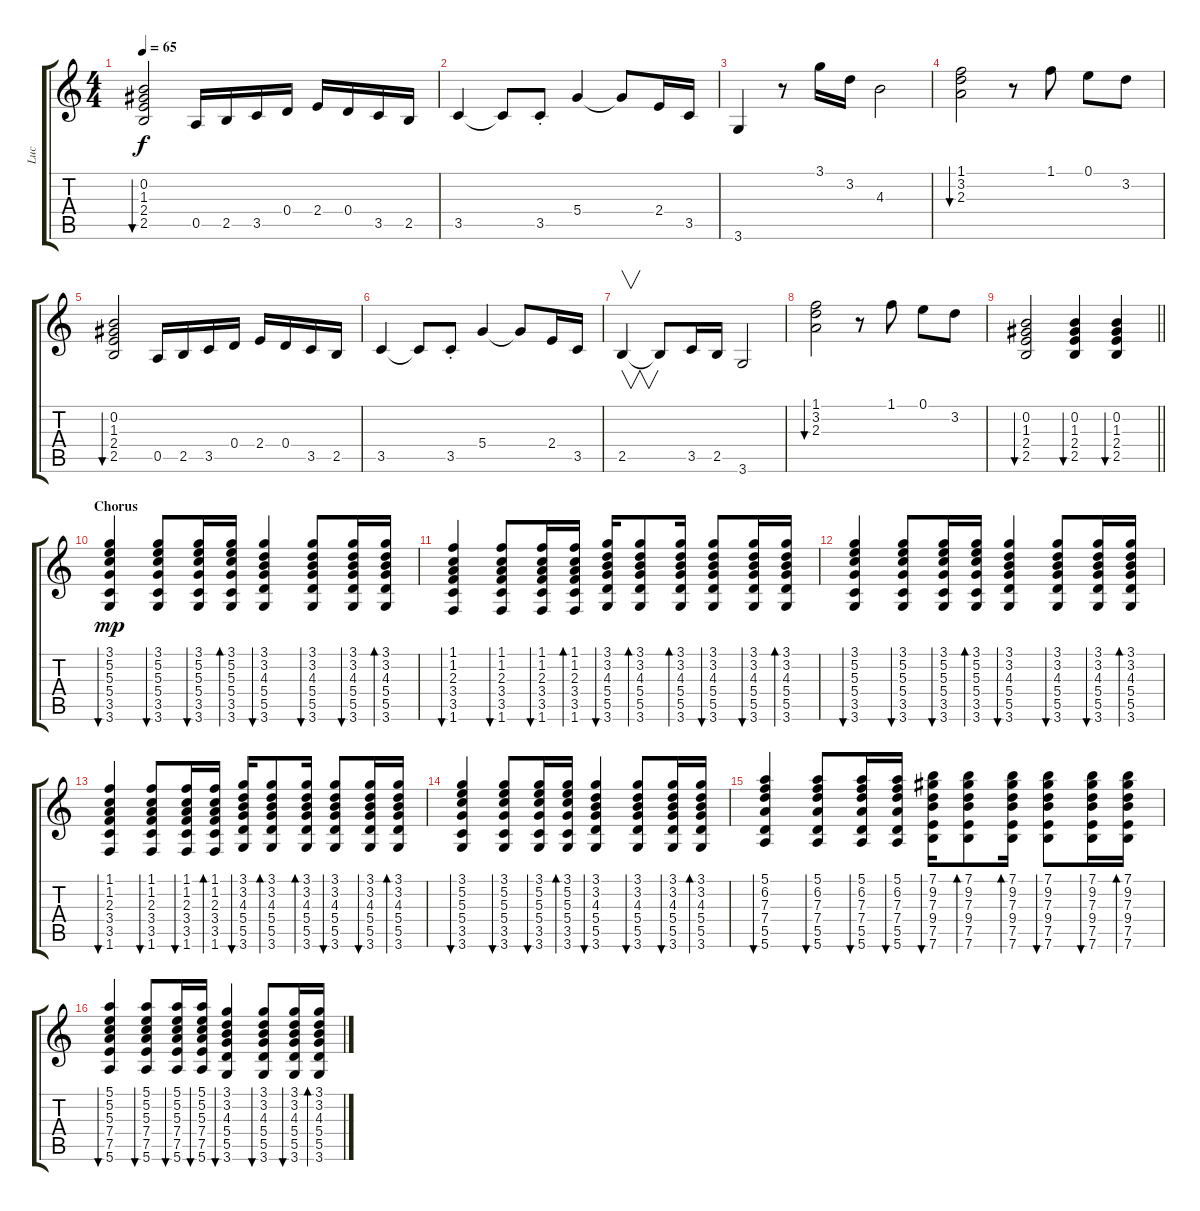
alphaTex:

\track ("Luc" "Luc") {instrument distortionguitar}
\staff {score tabs}
\tuning (E4 B3 G3 D3 A2 E2) {hide}
\ts (4 4)
\tempo 65
\clef g2
\ks c
(0.2 1.3 2.4 2.5).2{bu 60 dy f} 0.5.16 2.5.16 3.5.16 0.4.16 2.4.16 0.4.16 3.5.16 2.5.16 |
3.5.4 3.5{t}.8 3.5{st}.8 5.4.4 5.4{t}.8 2.4.16 3.5.16 |
3.6.4 r.8 3.1.16 3.2.16 4.3.2 |
(1.1 3.2 2.3).2{bu 60} r.8 1.1.8 0.1.8 3.2.8 |
(0.2 1.3 2.4 2.5).2{bu 60} 0.5.16 2.5.16 3.5.16 0.4.16 2.4.16 0.4.16 3.5.16 2.5.16 |
3.5.4 3.5{t}.8 3.5{st}.8 5.4.4 5.4{t}.8 2.4.16 3.5.16 |
2.5.4{v} 2.5{t}.8 3.5.16 2.5.16 3.6.2 |
(1.1 3.2 2.3).2{bu 60} r.8 1.1.8 0.1.8 3.2.8 |
\barLineRight lightlight
(0.2 1.3 2.4 2.5).2{bu 60} (0.2 1.3 2.4 2.5).4{bu 60} (0.2 1.3 2.4 2.5).4{bu 60} |
\section ("" "Chorus")
(3.1 5.2 5.3 5.4 3.5 3.6).4{bu 30 dy mp} (3.1 5.2 5.3 5.4 3.5 3.6).8{bu 30} (3.1 5.2 5.3 5.4 3.5 3.6).16{bu 30} (3.1 5.2 5.3 5.4 3.5 3.6).16{bd 30} (3.1 3.2 4.3 5.4 5.5 3.6).4{bu 30} (3.1 3.2 4.3 5.4 5.5 3.6).8{bu 30} (3.1 3.2 4.3 5.4 5.5 3.6).16{bu 30} (3.1 3.2 4.3 5.4 5.5 3.6).16{bd 30} |
(1.1 1.2 2.3 3.4 3.5 1.6).4{bu 30} (1.1 1.2 2.3 3.4 3.5 1.6).8{bu 30} (1.1 1.2 2.3 3.4 3.5 1.6).16{bu 30} (1.1 1.2 2.3 3.4 3.5 1.6).16{bd 30} (3.1 3.2 4.3 5.4 5.5 3.6).16{bu 30} (3.1 3.2 4.3 5.4 5.5 3.6).8{bd 30} (3.1 3.2 4.3 5.4 5.5 3.6).16{bd 30} (3.1 3.2 4.3 5.4 5.5 3.6).8{bu 30} (3.1 3.2 4.3 5.4 5.5 3.6).16{bu 30} (3.1 3.2 4.3 5.4 5.5 3.6).16{bd 30} |
(3.1 5.2 5.3 5.4 3.5 3.6).4{bu 30} (3.1 5.2 5.3 5.4 3.5 3.6).8{bu 30} (3.1 5.2 5.3 5.4 3.5 3.6).16{bu 30} (3.1 5.2 5.3 5.4 3.5 3.6).16{bd 30} (3.1 3.2 4.3 5.4 5.5 3.6).4{bu 30} (3.1 3.2 4.3 5.4 5.5 3.6).8{bu 30} (3.1 3.2 4.3 5.4 5.5 3.6).16{bu 30} (3.1 3.2 4.3 5.4 5.5 3.6).16{bd 30} |
(1.1 1.2 2.3 3.4 3.5 1.6).4{bu 30} (1.1 1.2 2.3 3.4 3.5 1.6).8{bu 30} (1.1 1.2 2.3 3.4 3.5 1.6).16{bu 30} (1.1 1.2 2.3 3.4 3.5 1.6).16{bd 30} (3.1 3.2 4.3 5.4 5.5 3.6).16{bu 30} (3.1 3.2 4.3 5.4 5.5 3.6).8{bd 30} (3.1 3.2 4.3 5.4 5.5 3.6).16{bd 30} (3.1 3.2 4.3 5.4 5.5 3.6).8{bu 30} (3.1 3.2 4.3 5.4 5.5 3.6).16{bu 30} (3.1 3.2 4.3 5.4 5.5 3.6).16{bd 30} |
(3.1 5.2 5.3 5.4 3.5 3.6).4{bu 30} (3.1 5.2 5.3 5.4 3.5 3.6).8{bu 30} (3.1 5.2 5.3 5.4 3.5 3.6).16{bu 30} (3.1 5.2 5.3 5.4 3.5 3.6).16{bd 30} (3.1 3.2 4.3 5.4 5.5 3.6).4{bu 30} (3.1 3.2 4.3 5.4 5.5 3.6).8{bu 30} (3.1 3.2 4.3 5.4 5.5 3.6).16{bu 30} (3.1 3.2 4.3 5.4 5.5 3.6).16{bd 30} |
(5.1 6.2 7.3 7.4 5.5 5.6).4{bu 30} (5.1 6.2 7.3 7.4 5.5 5.6).8{bu 30} (5.1 6.2 7.3 7.4 5.5 5.6).16{bu 30} (5.1 6.2 7.3 7.4 5.5 5.6).16{bu 30} (7.1 9.2 7.3 9.4 7.5 7.6).16{bu 30} (7.1 9.2 7.3 9.4 7.5 7.6).8{bd 30} (7.1 9.2 7.3 9.4 7.5 7.6).16{bd 30} (7.1 9.2 7.3 9.4 7.5 7.6).8{bu 30} (7.1 9.2 7.3 9.4 7.5 7.6).16{bu 30} (7.1 9.2 7.3 9.4 7.5 7.6).16{bd 30} |
(5.1 5.2 5.3 7.4 7.5 5.6).4{bu 30} (5.1 5.2 5.3 7.4 7.5 5.6).8{bu 30} (5.1 5.2 5.3 7.4 7.5 5.6).16{bu 30} (5.1 5.2 5.3 7.4 7.5 5.6).16{bu 30} (3.1 3.2 4.3 5.4 5.5 3.6).4{bu 30} (3.1 3.2 4.3 5.4 5.5 3.6).8{bu 30} (3.1 3.2 4.3 5.4 5.5 3.6).16{bu 30} (3.1 3.2 4.3 5.4 5.5 3.6).16{bd 30}
